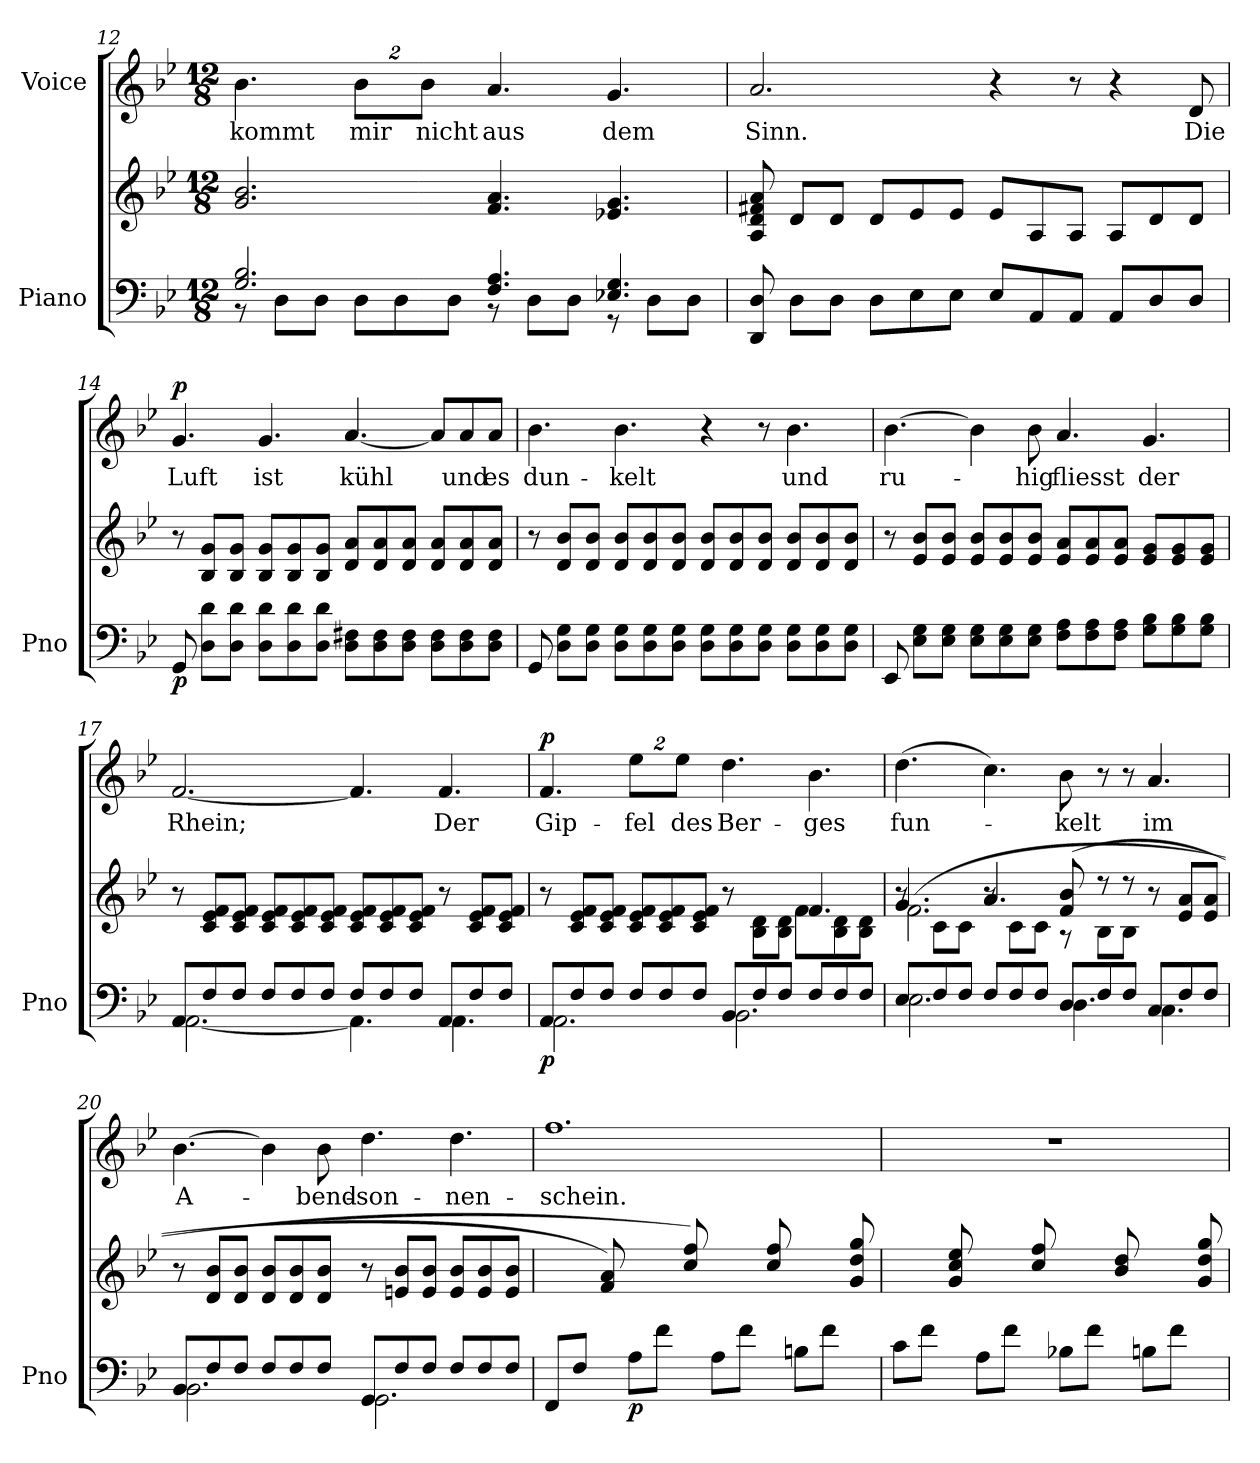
**kern	**kern	**dynam	**kern	**text	**dynam
*part2	*part2	*part2	*part1	*part1	*part1
*staff3	*staff2	*staff2/3	*staff1	*staff1	*staff1
*I"Piano	*	*	*I"Voice	*	*
*I'Pno	*	*	*	*	*
!!LO:LB:g=z
*clefF4	*clefG2	*	*clefG2	*	*
*k[b-e-]	*k[b-e-]	*	*k[b-e-]	*	*
*M12/8	*M12/8	*	*M12/8	*	*
=12	=12	=12	=12	=12	=12
*^	*	*	*	*	*
!	!	!	!	!	!LO:LY:b	!
2.G/ 2.B-/	8r	2.g/ 2.b-/	.	4.b-\	kommt	.
.	8D\L	.	.	.	.	.
.	8D\J	.	.	.	.	.
!	!	!	!	!	!LO:LY:b	!
.	8D\L	.	.	16%3b-\L	mir	.
.	8D\	.	.	.	.	.
!	!	!	!	!	!LO:LY:b	!
.	.	.	.	16%3b-\J	nicht	.
.	8D\J	.	.	.	.	.
!	!	!	!	!	!LO:LY:b	!
4.F/ 4.A/	8r	4.f/ 4.a/	.	4.a/	aus	.
.	8D\L	.	.	.	.	.
.	8D\J	.	.	.	.	.
!	!	!	!	!	!LO:LY:b	!
4.E-X/ 4.G/	8r	4.e-X/ 4.g/	.	4.g/	dem	.
.	8D\L	.	.	.	.	.
.	8D\J	.	.	.	.	.
!!LO:LB:g=z
=13	=13	=13	=13	=13	=13	=13
!	!	!	!	!	!LO:LY:b	!
*v	*v	*	*	*	*	*
8DD/ 8D/	8A/ 8d/ 8f#X/ 8a/	.	2.a/	Sinn.	.
8D\L	8d/L	.	.	.	.
8D\J	8d/J	.	.	.	.
8D\L	8d/L	.	.	.	.
8E-\	8e-/	.	.	.	.
8E-\J	8e-/J	.	.	.	.
8E-/L	8e-/L	.	4r	.	.
8AA/	8A/	.	.	.	.
8AA/J	8A/J	.	8r	.	.
8AA/L	8A/L	.	4r	.	.
8D/	8d/	.	.	.	.
!	!	!	!	!LO:LY:b	!
8D/J	8d/J	.	8d/	Die	.
=14	=14	=14	=14	=14	=14
!	!	!LO:DY:b=2	!	!LO:LY:b	!LO:DY:b
8GG/	8r	p	4.g/	Luft	p
8D\ 8d\L	8B-/ 8g/L	.	.	.	.
8D\ 8d\J	8B-/ 8g/J	.	.	.	.
!	!	!	!	!LO:LY:b	!
8D\ 8d\L	8B-/ 8g/L	.	4.g/	ist	.
8D\ 8d\	8B-/ 8g/	.	.	.	.
8D\ 8d\J	8B-/ 8g/J	.	.	.	.
!	!	!	!	!LO:LY:b	!
8D\ 8F#X\L	8d/ 8a/L	.	[4.a/	kühl	.
8D\ 8F#\	8d/ 8a/	.	.	.	.
8D\ 8F#\J	8d/ 8a/J	.	.	.	.
8D\ 8F#\L	8d/ 8a/L	.	8a/L]	.	.
!	!	!	!	!LO:LY:b	!
8D\ 8F#\	8d/ 8a/	.	8a/	und	.
!	!	!	!	!LO:LY:b	!
8D\ 8F#\J	8d/ 8a/J	.	8a/J	es	.
!!LO:PB:g=z
=15	=15	=15	=15	=15	=15
!	!	!	!	!LO:LY:b	!
8GG/	8r	.	4.b-\	dun-	.
8D\ 8G\L	8d/ 8b-/L	.	.	.	.
8D\ 8G\J	8d/ 8b-/J	.	.	.	.
!	!	!	!	!LO:LY:b	!
8D\ 8G\L	8d/ 8b-/L	.	4.b-\	-kelt	.
8D\ 8G\	8d/ 8b-/	.	.	.	.
8D\ 8G\J	8d/ 8b-/J	.	.	.	.
8D\ 8G\L	8d/ 8b-/L	.	4r	.	.
8D\ 8G\	8d/ 8b-/	.	.	.	.
8D\ 8G\J	8d/ 8b-/J	.	8r	.	.
!	!	!	!	!LO:LY:b	!
8D\ 8G\L	8d/ 8b-/L	.	4.b-\	und	.
8D\ 8G\	8d/ 8b-/	.	.	.	.
8D\ 8G\J	8d/ 8b-/J	.	.	.	.
!!LO:LB:g=z
=16	=16	=16	=16	=16	=16
!	!	!	!	!LO:LY:b	!
8EE-/	8r	.	[4.b-\	ru-	.
8E-\ 8G\L	8e-/ 8b-/L	.	.	.	.
8E-\ 8G\J	8e-/ 8b-/J	.	.	.	.
8E-\ 8G\L	8e-/ 8b-/L	.	4b-\]	.	.
8E-\ 8G\	8e-/ 8b-/	.	.	.	.
!	!	!	!	!LO:LY:b	!
8E-\ 8G\J	8e-/ 8b-/J	.	8b-\	-hig	.
!	!	!	!	!LO:LY:b	!
8F\ 8A\L	8e-/ 8a/L	.	4.a/	fliesst	.
8F\ 8A\	8e-/ 8a/	.	.	.	.
8F\ 8A\J	8e-/ 8a/J	.	.	.	.
!	!	!	!	!LO:LY:b	!
8G\ 8B-\L	8e-/ 8g/L	.	4.g/	der	.
8G\ 8B-\	8e-/ 8g/	.	.	.	.
8G\ 8B-\J	8e-/ 8g/J	.	.	.	.
=17	=17	=17	=17	=17	=17
*^	*	*	*	*	*
!	!	!	!	!	!LO:LY:b	!
8AA/L	[2.AA\	8r	.	[2.f/	Rhein;	.
8F/	.	8c/ 8e-/ 8f/L	.	.	.	.
8F/J	.	8c/ 8e-/ 8f/J	.	.	.	.
8F/L	.	8c/ 8e-/ 8f/L	.	.	.	.
8F/	.	8c/ 8e-/ 8f/	.	.	.	.
8F/J	.	8c/ 8e-/ 8f/J	.	.	.	.
8F/L	4.AA\]	8c/ 8e-/ 8f/L	.	4.f/]	.	.
8F/	.	8c/ 8e-/ 8f/	.	.	.	.
8F/J	.	8c/ 8e-/ 8f/J	.	.	.	.
!LO:N:head=solid	!	!	!	!	!LO:LY:b	!
8AA/L	4.AA\	8r	.	4.f/	Der	.
8F/	.	8c/ 8e-/ 8f/L	.	.	.	.
8F/J	.	8c/ 8e-/ 8f/J	.	.	.	.
!!LO:LB:g=z
=18	=18	=18	=18	=18	=18	=18
*	*	*^	*	*	*	*
!	!	!	!	!LO:DY:b=2	!	!LO:LY:b	!LO:DY:b
8AA/L	2.AA\	8r	2.ryy	p	4.f/	Gip-	p
8F/	.	8c/ 8e-/ 8f/L	.	.	.	.	.
8F/J	.	8c/ 8e-/ 8f/J	.	.	.	.	.
!	!	!	!	!	!	!LO:LY:b	!
8F/L	.	8c/ 8e-/ 8f/L	.	.	16%3ee-\L	fel	.
8F/	.	8c/ 8e-/ 8f/	.	.	.	.	.
!	!	!	!	!	!	!LO:LY:b	!
.	.	.	.	.	16%3ee-\J	des	.
8F/J	.	8c/ 8e-/ 8f/J	.	.	.	.	.
!	!	!	!	!	!	!LO:LY:b	!
8BB-/L	2.BB-\	4.ryy	8r	.	4.dd\	Ber-	.
8F/	.	.	8B-\ 8d\L	.	.	.	.
8F/J	.	.	8B-\ 8d\J	.	.	.	.
!	!	!	!	!	!	!LO:LY:b	!
8F/L	.	4.f/	8f\L	.	4.b-\	-ges	.
8F/	.	.	8B-\ 8d\	.	.	.	.
8F/J	.	.	8B-\ 8d\J	.	.	.	.
!!LO:LB:g=z
=19	=19	=19	=19	=19	=19	=19	=19
*	*	*	*^	*	*	*	*
!	!	!	!	!	!	!	!LO:LY:b	!
8E-/L	2.E-\	4.g/	(2.f\	8r	.	(4.dd\	fun-	.
8F/	.	.	.	8c\L	.	.	.	.
8F/J	.	.	.	8c\J	.	.	.	.
8F/L	.	4.a/	.	8r	.	4.cc\)	.	.
8F/	.	.	.	8c\L	.	.	.	.
8F/J	.	.	.	8c\J	.	.	.	.
!LO:N:head=solid	!	!	!	!	!	!	!LO:LY:b	!
8D/L	4.D\	(8f/ 8b-/	4ryy	8r	.	8b-\	-kelt	.
8F/	.	8r	.	8B-\L	.	8r	.	.
8F/J	.	8r	2ryy	8B-\J	.	8r	.	.
!LO:N:head=solid	!	!	!	!	!	!	!LO:LY:b	!
8C/L	4.C\	8r	.	8ryy	.	4.a/	im	.
8F/	.	8e-/ 8a/L	.	4ryy	.	.	.	.
8F/J	.	8e-/ 8a/J	.	.	.	.	.	.
*	*	*v	*v	*v	*	*	*	*
=20	=20	=20	=20	=20	=20	=20
!	!	!	!	!	!LO:LY:b	!
8BB-/L	2.BB-\	8r	.	[4.b-\	A-	.
8F/	.	8d/ 8b-/L	.	.	.	.
8F/J	.	8d/ 8b-/J	.	.	.	.
8F/L	.	8d/ 8b-/L	.	4b-\]	.	.
8F/	.	8d/ 8b-/	.	.	.	.
!	!	!	!	!	!LO:LY:b	!
8F/J	.	8d/ 8b-/J	.	8b-\	-bend-	.
!	!	!	!	!	!LO:LY:b	!
8GG/L	2.GG\	8r	.	4.dd\	-son-	.
8F/	.	8en/ 8b-/L	.	.	.	.
8F/J	.	8e/ 8b-/J	.	.	.	.
!	!	!	!	!	!LO:LY:b	!
8F/L	.	8e/ 8b-/L	.	4.dd\	-nen-	.
8F/	.	8e/ 8b-/	.	.	.	.
8F/J	.	8e/ 8b-/J	.	.	.	.
*v	*v	*	*	*	*	*
!!LO:PB:g=z
=21	=21	=21	=21	=21	=21
*	*^	*	*	*	*
!	!	!	!	!	!LO:LY:b	!
8FF/L	1.ryy	4ryy	.	1.ff	-schein.	.
8F/J	.	.	.	.	.	.
8ryy	.	8f/ 8a/)	.	.	.	.
!	!	!	!LO:DY:b=2	!	!	!
(8A\L	.	4ryy	p	.	.	.
8f\J	.	.	.	.	.	.
8ryy	.	8cc/ 8ff/)	.	.	.	.
(8A\L	.	4ryy	.	.	.	.
8f\J	.	.	.	.	.	.
8ryy	.	8cc/ 8ff/)	.	.	.	.
(8Bn\L	.	4ryy	.	.	.	.
8f\J	.	.	.	.	.	.
8ryy	.	8g/ 8dd/ 8gg/)	.	.	.	.
!!LO:LB:g=z
=22	=22	=22	=22	=22	=22	=22
(8c\L	1.ryy	4ryy	.	1.r	.	.
8f\J	.	.	.	.	.	.
8ryy	.	8g/ 8cc/ 8ee-/)	.	.	.	.
(8A\L	.	4ryy	.	.	.	.
8f\J	.	.	.	.	.	.
8ryy	.	8cc/ 8ff/)	.	.	.	.
(8B-X\L	.	4ryy	.	.	.	.
8f\J	.	.	.	.	.	.
8ryy	.	8b-/ 8dd/)	.	.	.	.
(8Bn\L	.	4ryy	.	.	.	.
8f\J	.	.	.	.	.	.
8ryy	.	8g/ 8dd/ 8gg/)	.	.	.	.
*	*v	*v	*	*	*	*
=	=	=	=	=	=
*-	*-	*-	*-	*-	*-
